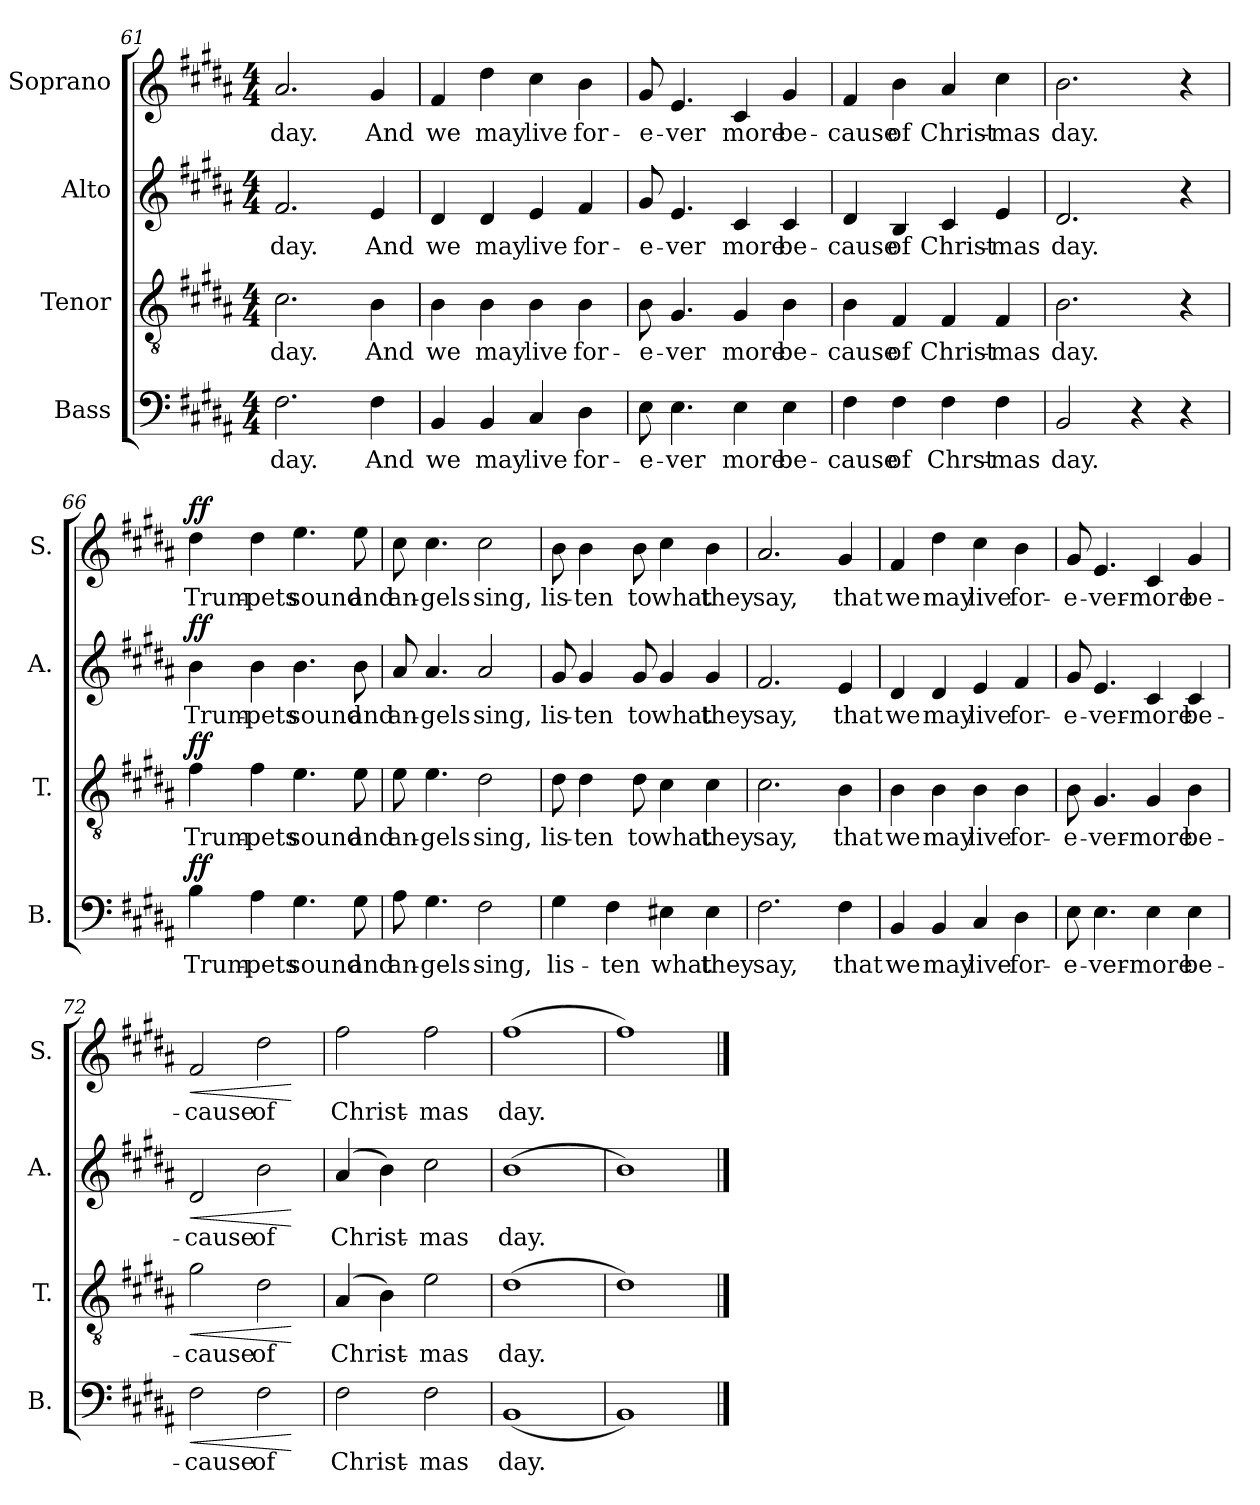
**kern	**text	**dynam	**kern	**text	**dynam	**kern	**text	**dynam	**kern	**text	**dynam
*part4	*part4	*part4	*part3	*part3	*part3	*part2	*part2	*part2	*part1	*part1	*part1
*staff4	*staff4	*staff4	*staff3	*staff3	*staff3	*staff2	*staff2	*staff2	*staff1	*staff1	*staff1
*I"Bass	*	*	*I"Tenor	*	*	*I"Alto	*	*	*I"Soprano	*	*
*I'B.	*	*	*I'T.	*	*	*I'A.	*	*	*I'S.	*	*
*clefF4	*	*	*clefGv2	*	*	*clefG2	*	*	*clefG2	*	*
*k[f#c#g#d#a#]	*	*	*k[f#c#g#d#a#]	*	*	*k[f#c#g#d#a#]	*	*	*k[f#c#g#d#a#]	*	*
*M4/4	*	*	*M4/4	*	*	*M4/4	*	*	*M4/4	*	*
=61	=61	=61	=61	=61	=61	=61	=61	=61	=61	=61	=61
!	!LO:LY:b	!	!	!LO:LY:b	!	!	!LO:LY:b	!	!	!LO:LY:b	!
2.F#\	-day.	.	2.c#\	-day.	.	2.f#/	-day.	.	2.a#/	-day.	.
!	!LO:LY:b	!	!	!LO:LY:b	!	!	!LO:LY:b	!	!	!LO:LY:b	!
4F#\	And	.	4B\	And	.	4e/	And	.	4g#/	And	.
=62	=62	=62	=62	=62	=62	=62	=62	=62	=62	=62	=62
!	!LO:LY:b	!	!	!LO:LY:b	!	!	!LO:LY:b	!	!	!LO:LY:b	!
4BB/	we	.	4B\	we	.	4d#/	we	.	4f#/	we	.
!	!LO:LY:b	!	!	!LO:LY:b	!	!	!LO:LY:b	!	!	!LO:LY:b	!
4BB/	may	.	4B\	may	.	4d#/	may	.	4dd#\	may	.
!	!LO:LY:b	!	!	!LO:LY:b	!	!	!LO:LY:b	!	!	!LO:LY:b	!
4C#/	live	.	4B\	live	.	4e/	live	.	4cc#\	live	.
!	!LO:LY:b	!	!	!LO:LY:b	!	!	!LO:LY:b	!	!	!LO:LY:b	!
4D#\	for-	.	4B\	for-	.	4f#/	for-	.	4b\	for-	.
=63	=63	=63	=63	=63	=63	=63	=63	=63	=63	=63	=63
!	!LO:LY:b	!	!	!LO:LY:b	!	!	!LO:LY:b	!	!	!LO:LY:b	!
8E\	-e-	.	8B\	-e-	.	8g#/	-e-	.	8g#/	-e-	.
!	!LO:LY:b	!	!	!LO:LY:b	!	!	!LO:LY:b	!	!	!LO:LY:b	!
4.E\	-ver	.	4.G#/	-ver	.	4.e/	-ver	.	4.e/	-ver	.
!	!LO:LY:b	!	!	!LO:LY:b	!	!	!LO:LY:b	!	!	!LO:LY:b	!
4E\	more	.	4G#/	more	.	4c#/	more	.	4c#/	more	.
!	!LO:LY:b	!	!	!LO:LY:b	!	!	!LO:LY:b	!	!	!LO:LY:b	!
4E\	be-	.	4B\	be-	.	4c#/	be-	.	4g#/	be-	.
!!LO:PB:g=z
=64	=64	=64	=64	=64	=64	=64	=64	=64	=64	=64	=64
!	!LO:LY:b	!	!	!LO:LY:b	!	!	!LO:LY:b	!	!	!LO:LY:b	!
4F#\	-cause	.	4B\	-cause	.	4d#/	-cause	.	4f#/	-cause	.
!	!LO:LY:b	!	!	!LO:LY:b	!	!	!LO:LY:b	!	!	!LO:LY:b	!
4F#\	of	.	4F#/	of	.	4B/	of	.	4b\	of	.
!	!LO:LY:b	!	!	!LO:LY:b	!	!	!LO:LY:b	!	!	!LO:LY:b	!
4F#\	Chrst-	.	4F#/	Christ-	.	4c#/	Christ-	.	4a#/	Christ-	.
!	!LO:LY:b	!	!	!LO:LY:b	!	!	!LO:LY:b	!	!	!LO:LY:b	!
4F#\	-mas	.	4F#/	-mas	.	4e/	-mas	.	4cc#\	-mas	.
=65	=65	=65	=65	=65	=65	=65	=65	=65	=65	=65	=65
!	!LO:LY:b	!	!	!LO:LY:b	!	!	!LO:LY:b	!	!	!LO:LY:b	!
2BB/	day.	.	2.B\	day.	.	2.d#/	day.	.	2.b\	day.	.
4r	.	.	.	.	.	.	.	.	.	.	.
4r	.	.	4r	.	.	4r	.	.	4r	.	.
=66	=66	=66	=66	=66	=66	=66	=66	=66	=66	=66	=66
!	!LO:LY:b	!LO:DY:b	!	!LO:LY:b	!LO:DY:b	!	!LO:LY:b	!LO:DY:b	!	!LO:LY:b	!LO:DY:b
4B\	Trum-	ff	4f#\	Trum-	ff	4b\	Trum-	ff	4dd#\	Trum-	ff
!	!LO:LY:b	!	!	!LO:LY:b	!	!	!LO:LY:b	!	!	!LO:LY:b	!
4A#\	-pets	.	4f#\	-pets	.	4b\	-pets	.	4dd#\	-pets	.
!	!LO:LY:b	!	!	!LO:LY:b	!	!	!LO:LY:b	!	!	!LO:LY:b	!
4.G#\	sound	.	4.e\	sound	.	4.b\	sound	.	4.ee\	sound	.
!	!LO:LY:b	!	!	!LO:LY:b	!	!	!LO:LY:b	!	!	!LO:LY:b	!
8G#\	and	.	8e\	and	.	8b\	and	.	8ee\	and	.
=67	=67	=67	=67	=67	=67	=67	=67	=67	=67	=67	=67
!	!LO:LY:b	!	!	!LO:LY:b	!	!	!LO:LY:b	!	!	!LO:LY:b	!
8A#\	an-	.	8e\	an-	.	8a#/	an-	.	8cc#\	an-	.
!	!LO:LY:b	!	!	!LO:LY:b	!	!	!LO:LY:b	!	!	!LO:LY:b	!
4.G#\	-gels	.	4.e\	-gels	.	4.a#/	-gels	.	4.cc#\	-gels	.
!	!LO:LY:b	!	!	!LO:LY:b	!	!	!LO:LY:b	!	!	!LO:LY:b	!
2F#\	sing,	.	2d#\	sing,	.	2a#/	sing,	.	2cc#\	sing,	.
=68	=68	=68	=68	=68	=68	=68	=68	=68	=68	=68	=68
!	!LO:LY:b	!	!	!LO:LY:b	!	!	!LO:LY:b	!	!	!LO:LY:b	!
4G#\	lis-	.	8d#\	lis-	.	8g#/	lis-	.	8b\	lis-	.
!	!	!	!	!LO:LY:b	!	!	!LO:LY:b	!	!	!LO:LY:b	!
.	.	.	4d#\	-ten	.	4g#/	-ten	.	4b\	-ten	.
!	!LO:LY:b	!	!	!	!	!	!	!	!	!	!
4F#\	-ten	.	.	.	.	.	.	.	.	.	.
!	!	!	!	!LO:LY:b	!	!	!LO:LY:b	!	!	!LO:LY:b	!
.	.	.	8d#\	to	.	8g#/	to	.	8b\	to	.
!	!LO:LY:b	!	!	!LO:LY:b	!	!	!LO:LY:b	!	!	!LO:LY:b	!
4E#X\	what	.	4c#\	what	.	4g#/	what	.	4cc#\	what	.
!	!LO:LY:b	!	!	!LO:LY:b	!	!	!LO:LY:b	!	!	!LO:LY:b	!
4E#\	they	.	4c#\	they	.	4g#/	they	.	4b\	they	.
!!LO:LB:g=z
=69	=69	=69	=69	=69	=69	=69	=69	=69	=69	=69	=69
!	!LO:LY:b	!	!	!LO:LY:b	!	!	!LO:LY:b	!	!	!LO:LY:b	!
2.F#\	say,	.	2.c#\	say,	.	2.f#/	say,	.	2.a#/	say,	.
!	!LO:LY:b	!	!	!LO:LY:b	!	!	!LO:LY:b	!	!	!LO:LY:b	!
4F#\	that	.	4B\	that	.	4e/	that	.	4g#/	that	.
=70	=70	=70	=70	=70	=70	=70	=70	=70	=70	=70	=70
!	!LO:LY:b	!	!	!LO:LY:b	!	!	!LO:LY:b	!	!	!LO:LY:b	!
4BB/	we	.	4B\	we	.	4d#/	we	.	4f#/	we	.
!	!LO:LY:b	!	!	!LO:LY:b	!	!	!LO:LY:b	!	!	!LO:LY:b	!
4BB/	may	.	4B\	may	.	4d#/	may	.	4dd#\	may	.
!	!LO:LY:b	!	!	!LO:LY:b	!	!	!LO:LY:b	!	!	!LO:LY:b	!
4C#/	live	.	4B\	live	.	4e/	live	.	4cc#\	live	.
!	!LO:LY:b	!	!	!LO:LY:b	!	!	!LO:LY:b	!	!	!LO:LY:b	!
4D#\	for-	.	4B\	for-	.	4f#/	for-	.	4b\	for-	.
=71	=71	=71	=71	=71	=71	=71	=71	=71	=71	=71	=71
!	!LO:LY:b	!	!	!LO:LY:b	!	!	!LO:LY:b	!	!	!LO:LY:b	!
8E\	-e-	.	8B\	-e-	.	8g#/	-e-	.	8g#/	-e-	.
!	!LO:LY:b	!	!	!LO:LY:b	!	!	!LO:LY:b	!	!	!LO:LY:b	!
4.E\	-ver-	.	4.G#/	-ver-	.	4.e/	-ver-	.	4.e/	-ver-	.
!	!LO:LY:b	!	!	!LO:LY:b	!	!	!LO:LY:b	!	!	!LO:LY:b	!
4E\	-more	.	4G#/	-more	.	4c#/	-more	.	4c#/	-more	.
!	!LO:LY:b	!	!	!LO:LY:b	!	!	!LO:LY:b	!	!	!LO:LY:b	!
4E\	be-	.	4B\	be-	.	4c#/	be-	.	4g#/	be-	.
=72	=72	=72	=72	=72	=72	=72	=72	=72	=72	=72	=72
!	!LO:LY:b	!LO:HP:b	!	!LO:LY:b	!LO:HP:b	!	!LO:LY:b	!LO:HP:b	!	!LO:LY:b	!LO:HP:b
2F#\	-cause	<	2g#\	-cause	<	2d#/	cause	<	2f#/	cause	<
!	!LO:LY:b	!	!	!LO:LY:b	!	!	!LO:LY:b	!	!	!LO:LY:b	!
2F#\	of	.	2d#\	of	.	2b\	of	.	2dd#\	of	.
.	.	[	.	.	[	.	.	[	.	.	[
=73	=73	=73	=73	=73	=73	=73	=73	=73	=73	=73	=73
!	!LO:LY:b	!	!	!LO:LY:b	!	!	!LO:LY:b	!	!	!LO:LY:b	!
2F#\	Christ-	.	(>4A#/	Christ-	.	(>4a#/	Christ-	.	2ff#\	Christ-	.
.	.	.	4B\)	.	.	4b\)	.	.	.	.	.
!	!LO:LY:b	!	!	!LO:LY:b	!	!	!LO:LY:b	!	!	!LO:LY:b	!
2F#\	-mas	.	2e\	-mas	.	2cc#\	-mas	.	2ff#\	-mas	.
=74	=74	=74	=74	=74	=74	=74	=74	=74	=74	=74	=74
!	!LO:LY:b	!	!	!LO:LY:b	!	!	!LO:LY:b	!	!	!LO:LY:b	!
(<1BB	day.	.	(>1d#	day.	.	(>1b	day.	.	(>1ff#	day.	.
=75	=75	=75	=75	=75	=75	=75	=75	=75	=75	=75	=75
1BB)	.	.	1d#)	.	.	1b)	.	.	1ff#)	.	.
==	==	==	==	==	==	==	==	==	==	==	==
*-	*-	*-	*-	*-	*-	*-	*-	*-	*-	*-	*-
